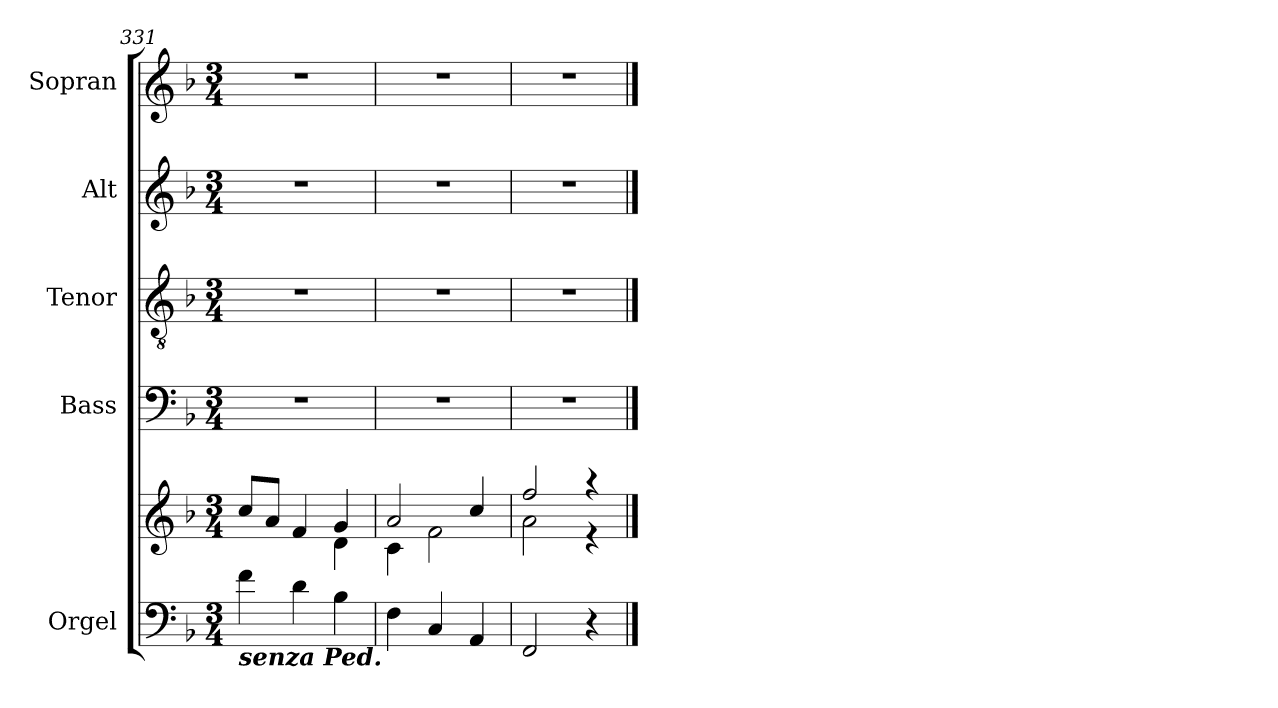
**kern	**kern	**kern	**kern	**kern	**kern
*part5	*part5	*part4	*part3	*part2	*part1
*staff6	*staff5	*staff4	*staff3	*staff2	*staff1
*I"Orgel	*	*I"Bass	*I"Tenor	*I"Alt	*I"Sopran
*I'Org.	*	*I'B.	*I'T.	*I'A.	*I'S.
*clefF4	*clefG2	*clefF4	*clefGv2	*clefG2	*clefG2
*k[b-]	*k[b-]	*k[b-]	*k[b-]	*k[b-]	*k[b-]
*F:	*F:	*F:	*F:	*F:	*F:
*M3/4	*M3/4	*M3/4	*M3/4	*M3/4	*M3/4
=331	=331	=331	=331	=331	=331
*	*^	*	*	*	*
!LO:TX:b:Bi:t=senza Ped.	!	!	!	!	!	!
4f\	8cc/L	2ryy	2.r	2.r	2.r	2.r
.	8a/J	.	.	.	.	.
4d\	4f/	.	.	.	.	.
4B-\	4g/	4d\	.	.	.	.
=332	=332	=332	=332	=332	=332	=332
4F\	2a/	4c\	2.r	2.r	2.r	2.r
4C/	.	2f\	.	.	.	.
4AA/	4cc/	.	.	.	.	.
=333	=333	=333	=333	=333	=333	=333
2FF/	2ff/	2a\	2.r	2.r	2.r	2.r
4r	4r	4r	.	.	.	.
*	*v	*v	*	*	*	*
==	==	==	==	==	==
*-	*-	*-	*-	*-	*-
